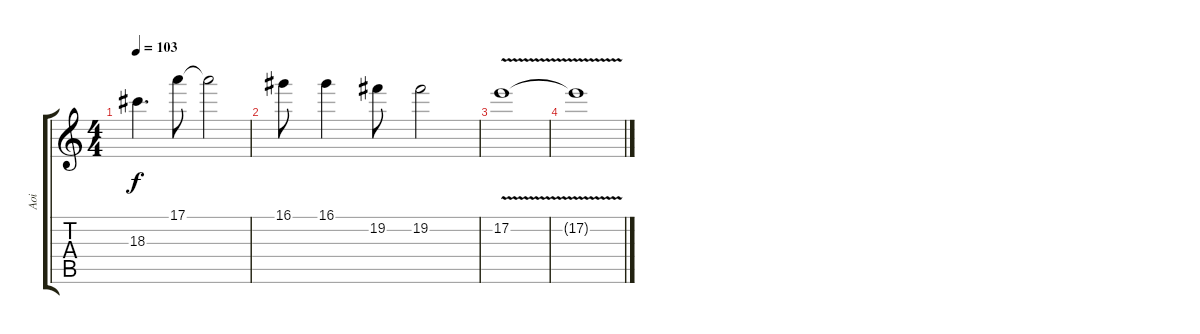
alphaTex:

\track ("Aoi" "Aoi") {instrument acousticguitarsteel}
\staff {score tabs}
\tuning (E4 B3 G3 D3 A2 E2) {hide}
\ts (4 4)
\tempo 103
\clef g2
\ks c
18.3.4{d dy f} 17.1.8 17.1{t}.2 |
16.1.8 16.1.4 19.2.8 19.2.2 |
17.2{v}.1 |
17.2{t}.1
